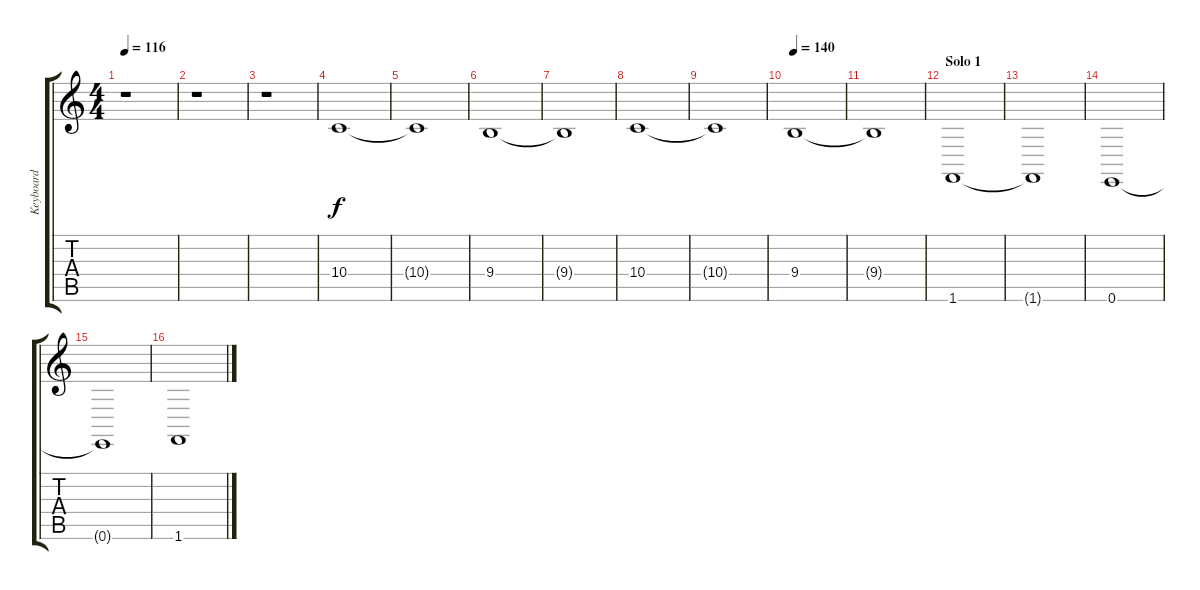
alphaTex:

\track ("Keyboard" "Keyboard") {instrument choiraahs}
\staff {score tabs}
\tuning (E4 B3 G3 D3 A2 E2) {hide}
\ts (4 4)
\tempo 116
\clef g2
\ks c
r.1{dy f} |
r.1 |
r.1 |
10.4.1 |
10.4{t}.1 |
9.4.1 |
9.4{t}.1 |
10.4.1 |
10.4{t}.1 |
\tempo 140
9.4.1 |
9.4{t}.1 |
\section ("" "Solo 1")
1.6.1 |
1.6{t}.1 |
0.6.1 |
0.6{t}.1 |
1.6.1
